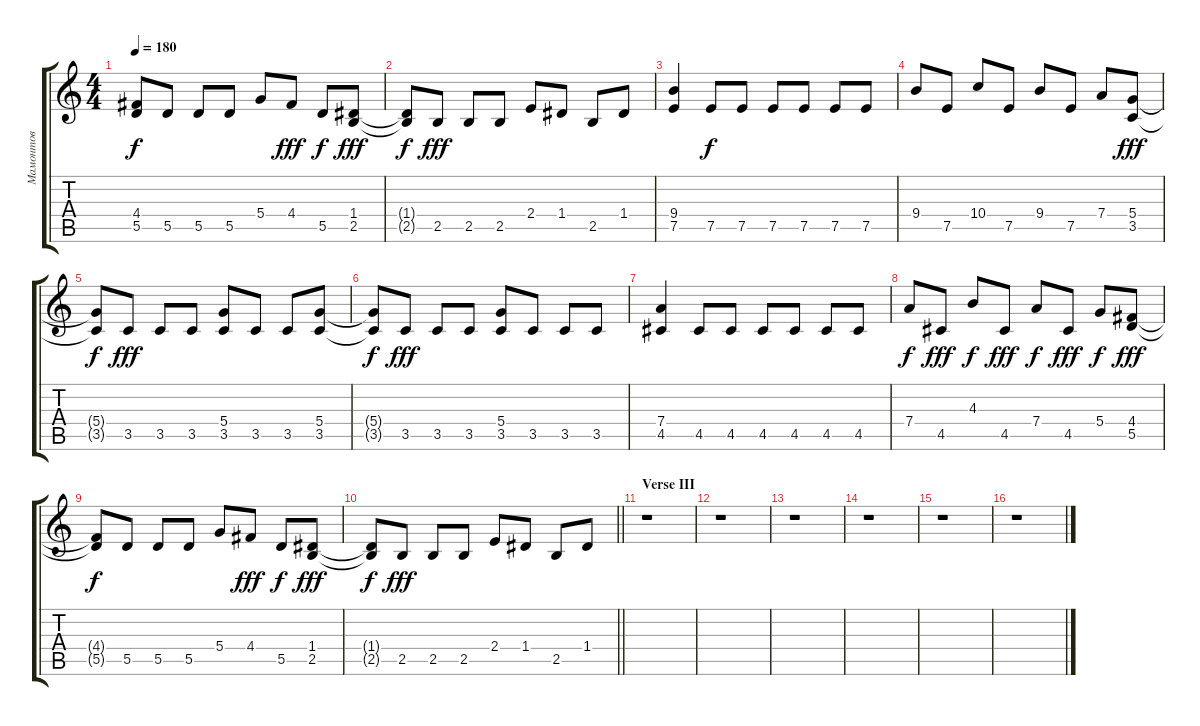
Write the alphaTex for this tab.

\track ("Мамонтов" "Мамонтов") {instrument overdrivenguitar}
\staff {score tabs}
\tuning (E4 B3 G3 D3 A2 E2) {hide}
\ts (4 4)
\tempo 180
\clef g2
\ks c
(4.4{t} 5.5{t}).8{dy f} 5.5.8 5.5.8 5.5.8 5.4.8 4.4.8{dy fff} 5.5.8{dy f} (1.4 2.5).8{dy fff} |
(1.4{t} 2.5{t}).8{dy f} 2.5.8{dy fff} 2.5.8 2.5.8 2.4.8 1.4.8 2.5.8 1.4.8 |
(9.4 7.5).4{instrument distortionguitar} 7.5.8{dy f} 7.5.8 7.5.8 7.5.8 7.5.8 7.5.8 |
9.4.8 7.5.8 10.4.8 7.5.8 9.4.8 7.5.8 7.4.8 (5.4 3.5).8{dy fff} |
(5.4{t} 3.5{t}).8{dy f} 3.5.8{dy fff} 3.5.8 3.5.8 (5.4 3.5).8 3.5.8 3.5.8 (5.4 3.5).8 |
(5.4{t} 3.5{t}).8{dy f} 3.5.8{dy fff} 3.5.8 3.5.8 (5.4 3.5).8 3.5.8 3.5.8 3.5.8 |
(7.4 4.5).4 4.5.8 4.5.8 4.5.8 4.5.8 4.5.8 4.5.8 |
7.4.8{dy f} 4.5.8{dy fff} 4.3.8{dy f} 4.5.8{dy fff} 7.4.8{dy f} 4.5.8{dy fff} 5.4.8{dy f} (4.4 5.5).8{dy fff} |
(4.4{t} 5.5{t}).8{dy f} 5.5.8 5.5.8 5.5.8 5.4.8 4.4.8{dy fff} 5.5.8{dy f} (1.4 2.5).8{dy fff} |
\barLineRight lightlight
(1.4{t} 2.5{t}).8{dy f} 2.5.8{dy fff} 2.5.8 2.5.8 2.4.8 1.4.8 2.5.8 1.4.8 |
\section ("" "Verse III")
r.1 |
r.1 |
r.1 |
r.1 |
r.1 |
r.1
